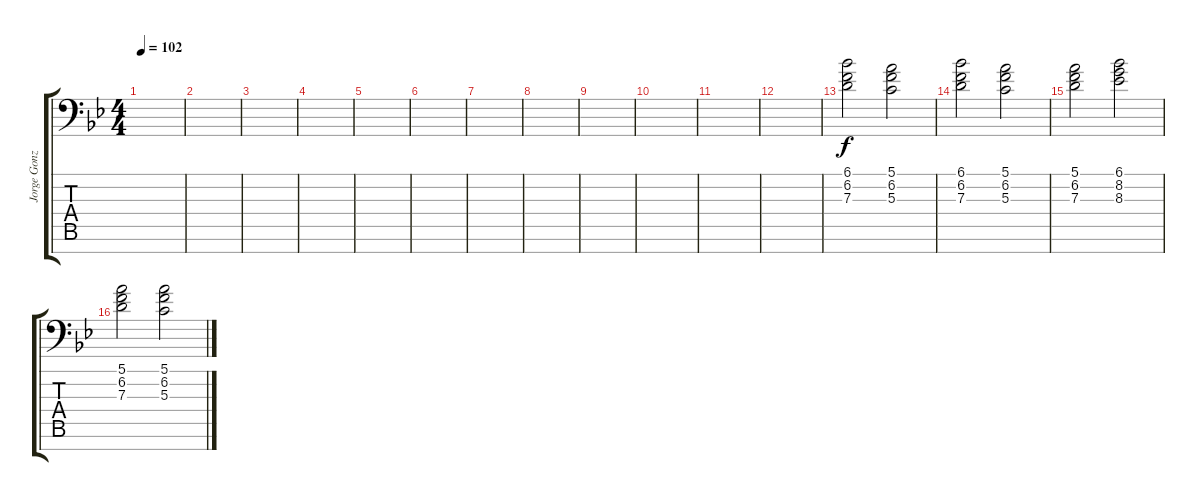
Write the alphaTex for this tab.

\track ("Jorge González (Órgano)" "Jorge Gonz") {instrument drawbarorgan}
\staff {score tabs}
\tuning (E4 B3 G3 D3 A2 E2 Bb1) {hide}
\ts (4 4)
\tempo 102
\clef f4
\ks bb
|
|
|
|
|
|
|
|
|
|
|
|
(6.1 6.2 7.3).2 (5.1 6.2 5.3).2 |
(6.1 6.2 7.3).2 (5.1 6.2 5.3).2 |
(5.1 6.2 7.3).2 (6.1 8.2 8.3).2 |
(5.1 6.2 7.3).2 (5.1 6.2 5.3).2
